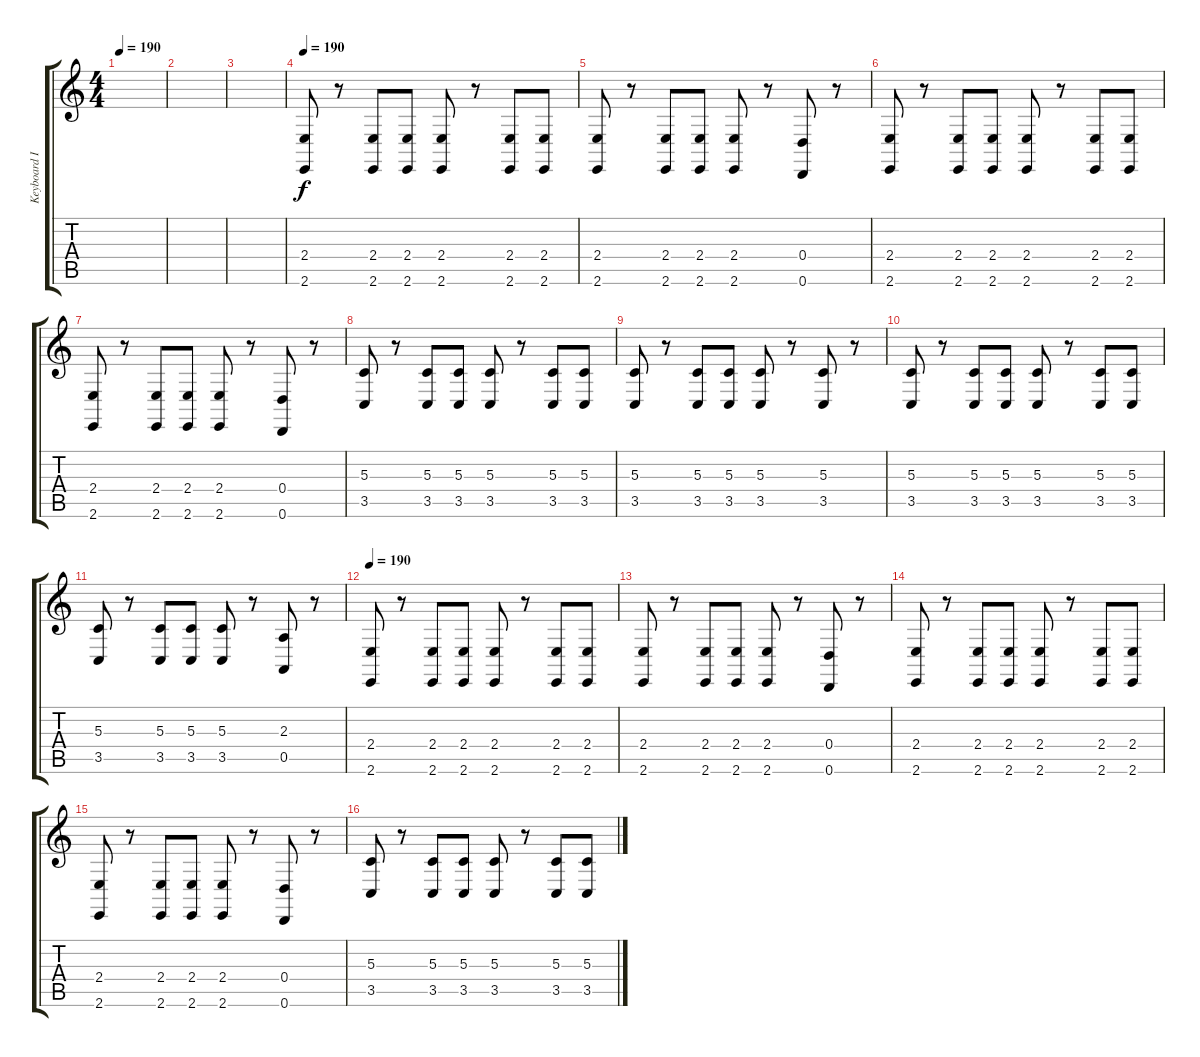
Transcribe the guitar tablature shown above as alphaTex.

\track ("Keyboard I" "Keyboard I") {instrument pad2warm}
\staff {score tabs}
\tuning (E4 B3 G3 D3 A2 D2) {hide}
\ts (4 4)
\tempo 190
\clef g2
\ks c
|
|
|
\tempo 190
(2.4 2.6).8{volume 13 instrument stringensemble1} r.8 (2.4 2.6).8 (2.4 2.6).8 (2.4 2.6).8 r.8 (2.4 2.6).8 (2.4 2.6).8 |
(2.4 2.6).8 r.8 (2.4 2.6).8 (2.4 2.6).8 (2.4 2.6).8 r.8 (0.4 0.6).8 r.8 |
(2.4 2.6).8{volume 13 instrument stringensemble1} r.8 (2.4 2.6).8 (2.4 2.6).8 (2.4 2.6).8 r.8 (2.4 2.6).8 (2.4 2.6).8 |
(2.4 2.6).8 r.8 (2.4 2.6).8 (2.4 2.6).8 (2.4 2.6).8 r.8 (0.4 0.6).8 r.8 |
(5.3 3.5).8{volume 13 instrument stringensemble1} r.8 (5.3 3.5).8 (5.3 3.5).8 (5.3 3.5).8 r.8 (5.3 3.5).8 (5.3 3.5).8 |
(5.3 3.5).8 r.8 (5.3 3.5).8 (5.3 3.5).8 (5.3 3.5).8 r.8 (5.3 3.5).8 r.8 |
(5.3 3.5).8{volume 13 instrument stringensemble1} r.8 (5.3 3.5).8 (5.3 3.5).8 (5.3 3.5).8 r.8 (5.3 3.5).8 (5.3 3.5).8 |
(5.3 3.5).8 r.8 (5.3 3.5).8 (5.3 3.5).8 (5.3 3.5).8 r.8 (2.3 0.5).8 r.8 |
\tempo 190
(2.4 2.6).8{volume 13 instrument stringensemble1} r.8 (2.4 2.6).8 (2.4 2.6).8 (2.4 2.6).8 r.8 (2.4 2.6).8 (2.4 2.6).8 |
(2.4 2.6).8 r.8 (2.4 2.6).8 (2.4 2.6).8 (2.4 2.6).8 r.8 (0.4 0.6).8 r.8 |
(2.4 2.6).8{volume 13 instrument stringensemble1} r.8 (2.4 2.6).8 (2.4 2.6).8 (2.4 2.6).8 r.8 (2.4 2.6).8 (2.4 2.6).8 |
(2.4 2.6).8 r.8 (2.4 2.6).8 (2.4 2.6).8 (2.4 2.6).8 r.8 (0.4 0.6).8 r.8 |
(5.3 3.5).8{volume 13 instrument stringensemble1} r.8 (5.3 3.5).8 (5.3 3.5).8 (5.3 3.5).8 r.8 (5.3 3.5).8 (5.3 3.5).8
